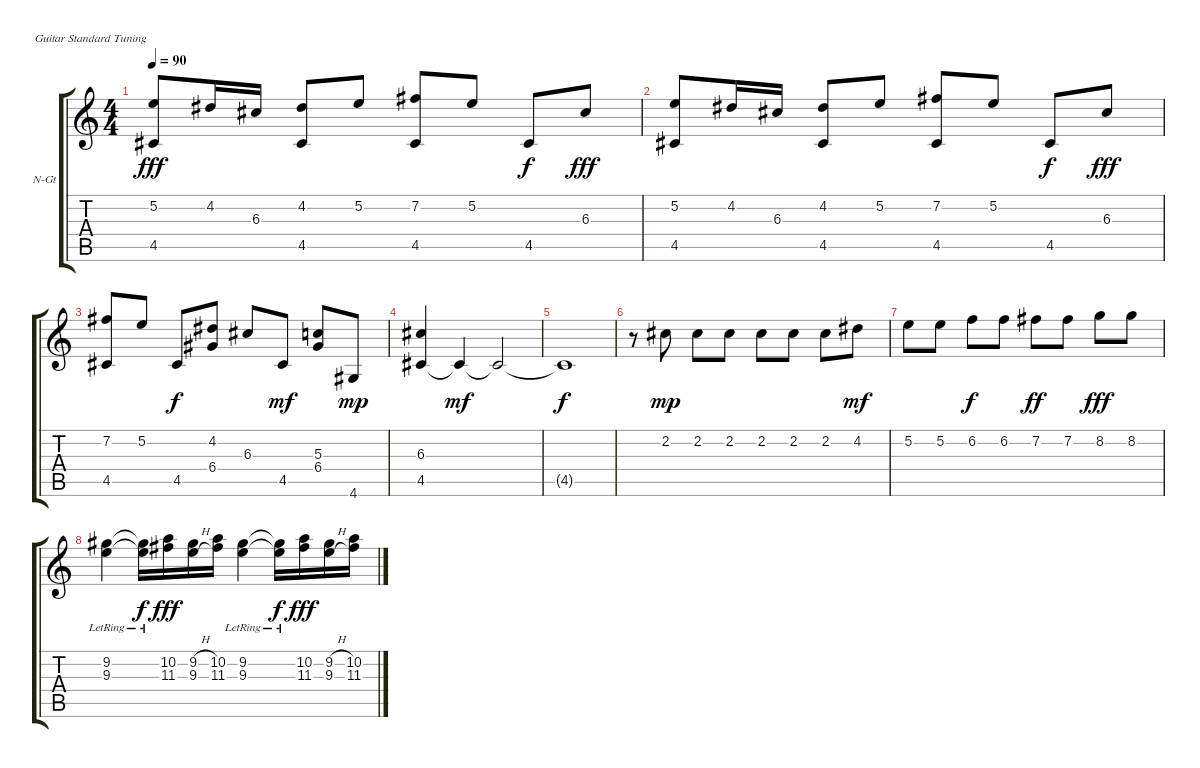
\bracketExtendMode groupsimilarinstruments
\firstSystemTrackNameOrientation horizontal
\otherSystemsTrackNameOrientation horizontal
\track ("Guitare 2" "N-Gt") {instrument acousticguitarnylon}
\staff {score tabs}
\tuning (E4 B3 G3 D3 A2 E2)
\ts (4 4)
\tempo 90
\clef g2
\ks c
(5.2 4.5).8{dy fff} 4.2.16 6.3.16 (4.2 4.5).8 5.2.8 (7.2 4.5).8 5.2.8 4.5.8{dy f} 6.3.8{dy fff} |
(5.2 4.5).8 4.2.16 6.3.16 (4.2 4.5).8 5.2.8 (7.2 4.5).8 5.2.8 4.5.8{dy f} 6.3.8{dy fff} |
(7.2 4.5).8 5.2.8 4.5.8{dy f} (4.2 6.4).8 6.3.8 4.5.8{dy mf} (5.3 6.4).8 4.6.8{dy mp} |
(6.3 4.5).4 4.5{t}.4{dy mf} 4.5{t}.2 |
4.5{t}.1{dy f} |
r.8 2.2.8{dy mp} 2.2.8 2.2.8 2.2.8 2.2.8 2.2.8 4.2.8{dy mf} |
5.2.8 5.2.8 6.2.8{dy f} 6.2.8 7.2.8{dy ff} 7.2.8 8.2.8{dy fff} 8.2.8 |
(9.2{lr} 9.3{lr}).4 (9.2{lr t} 9.3{lr t}).16{dy f} (10.2 11.3).16{dy fff} (9.2{h} 9.3{h}).16 (10.2 11.3).16 (9.2{lr} 9.3{lr}).4 (9.2{lr t} 9.3{lr t}).16{dy f} (10.2 11.3).16{dy fff} (9.2{h} 9.3{h}).16 (10.2 11.3).16
